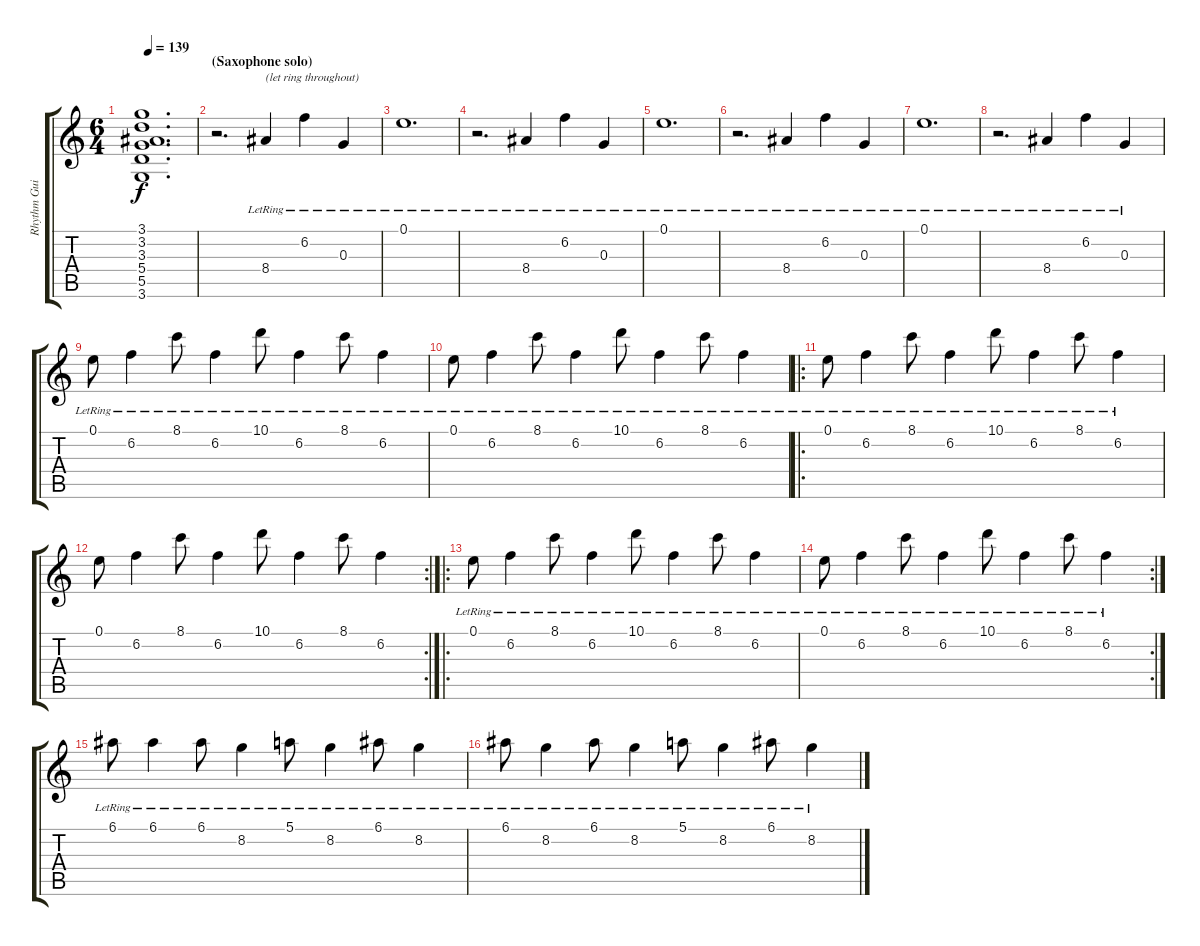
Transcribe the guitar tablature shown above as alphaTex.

\track ("Rhythm Guitar I (David Gilmour)" "Rhythm Gui") {instrument electricguitarclean}
\staff {score tabs}
\tuning (E4 B3 G3 D3 A2 E2) {hide}
\ts (6 4)
\tempo 139
\clef g2
\ks c
(3.1 3.2 3.3 5.4 5.5 3.6).1{d dy f} |
\section ("" "(Saxophone solo)")
r.2{d} 8.4{lr}.4{txt "(let ring throughout)"} 6.2{lr}.4 0.3{lr}.4 |
0.1{lr}.1{d} |
r.2{d} 8.4{lr}.4 6.2{lr}.4 0.3{lr}.4 |
0.1{lr}.1{d} |
r.2{d} 8.4{lr}.4 6.2{lr}.4 0.3{lr}.4 |
0.1{lr}.1{d} |
r.2{d} 8.4{lr}.4 6.2{lr}.4 0.3{lr}.4 |
0.1{lr}.8 6.2{lr}.4 8.1{lr}.8 6.2{lr}.4 10.1{lr}.8 6.2{lr}.4 8.1{lr}.8 6.2{lr}.4 |
0.1{lr}.8 6.2{lr}.4 8.1{lr}.8 6.2{lr}.4 10.1{lr}.8 6.2{lr}.4 8.1{lr}.8 6.2{lr}.4 |
\ro
0.1{lr}.8 6.2{lr}.4 8.1{lr}.8 6.2{lr}.4 10.1{lr}.8 6.2{lr}.4 8.1{lr}.8 6.2{lr}.4 |
\rc 2
0.1.8 6.2.4 8.1.8 6.2.4 10.1.8 6.2.4 8.1.8 6.2.4 |
\ro
0.1{lr}.8 6.2{lr}.4 8.1{lr}.8 6.2{lr}.4 10.1{lr}.8 6.2{lr}.4 8.1{lr}.8 6.2{lr}.4 |
\rc 2
0.1{lr}.8 6.2{lr}.4 8.1{lr}.8 6.2{lr}.4 10.1{lr}.8 6.2{lr}.4 8.1{lr}.8 6.2{lr}.4 |
6.1{lr}.8 6.1{lr}.4 6.1{lr}.8 8.2{lr}.4 5.1{lr}.8 8.2{lr}.4 6.1{lr}.8 8.2{lr}.4 |
6.1{lr}.8 8.2{lr}.4 6.1{lr}.8 8.2{lr}.4 5.1{lr}.8 8.2{lr}.4 6.1{lr}.8 8.2{lr}.4
